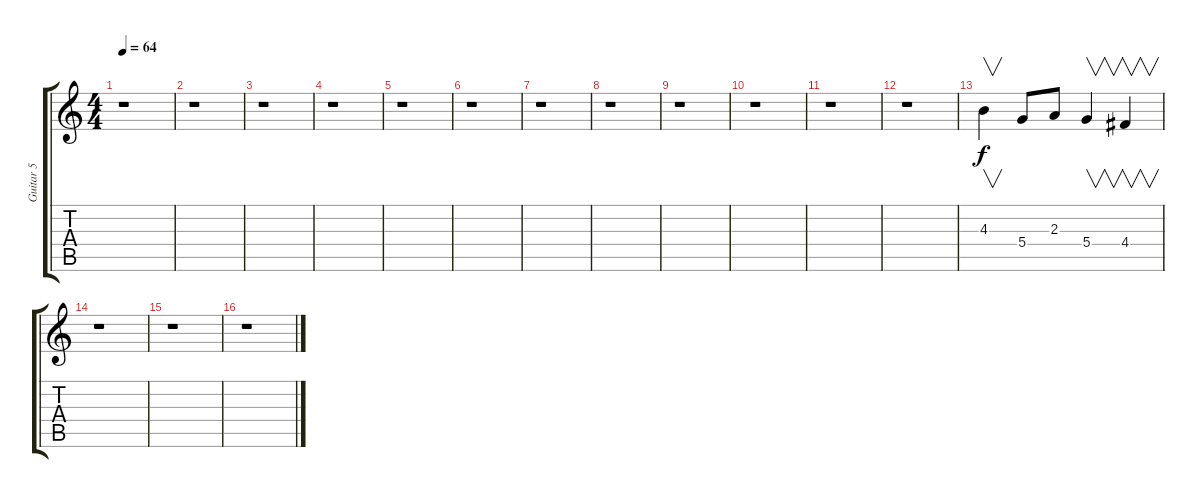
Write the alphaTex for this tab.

\track ("Guitar 5" "Guitar 5") {instrument overdrivenguitar}
\staff {score tabs}
\tuning (E4 B3 G3 D3 A2 E2) {hide}
\ts (4 4)
\tempo 64
\clef g2
\ks c
r.1{dy f} |
r.1 |
r.1 |
r.1 |
r.1 |
r.1 |
r.1 |
r.1 |
r.1 |
r.1 |
r.1 |
r.1 |
4.3.4{v} 5.4.8 2.3.8 5.4.4{v} 4.4.4{v} |
r.1 |
r.1 |
r.1
